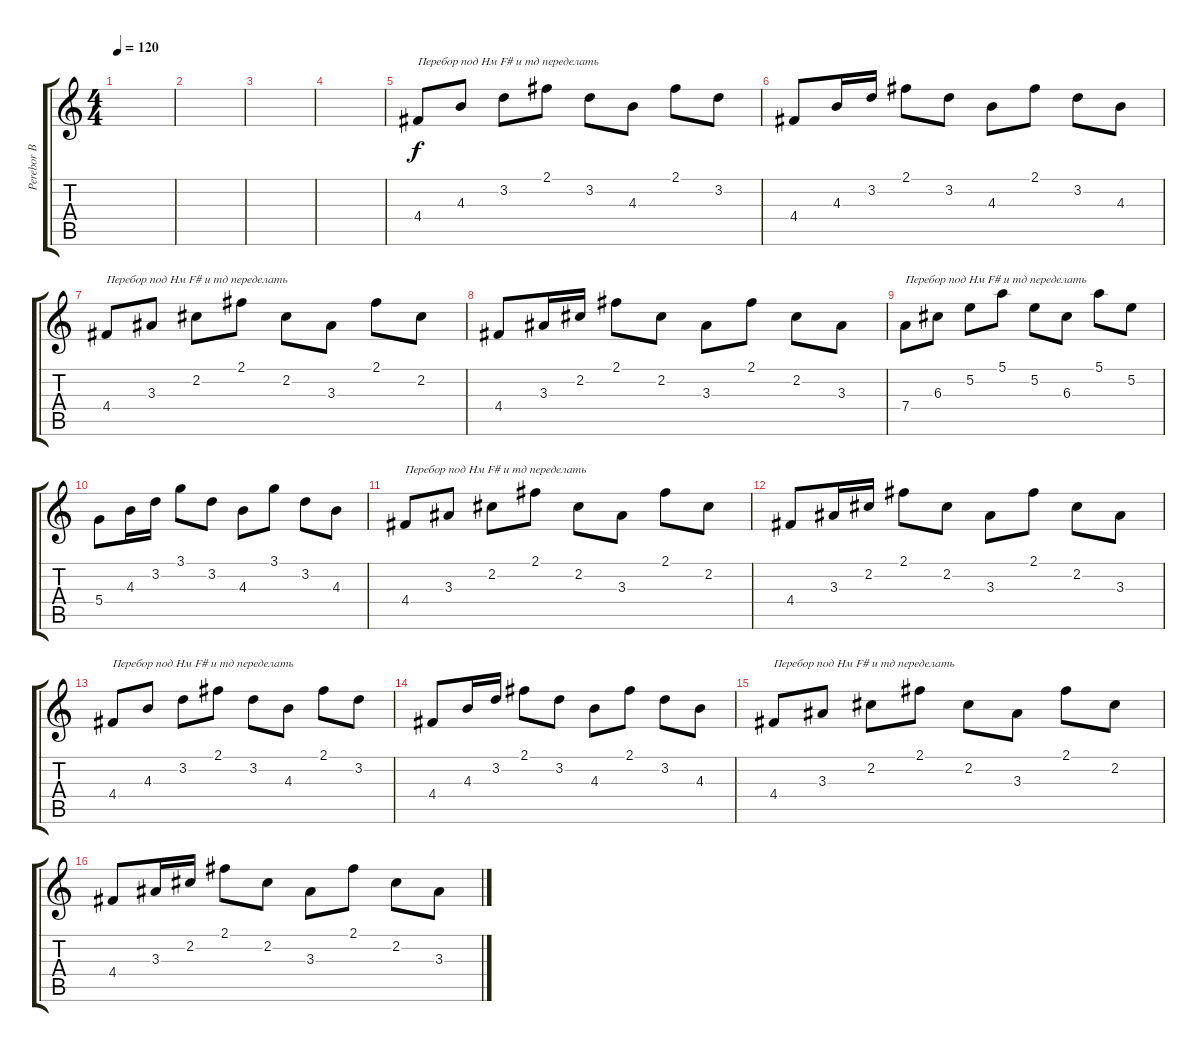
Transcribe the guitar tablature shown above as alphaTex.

\track ("Perebor B" "Perebor B") {instrument acousticguitarsteel}
\staff {score tabs}
\tuning (E4 B3 G3 D3 A2 E2) {hide}
\ts (4 4)
\tempo 120
\clef g2
\ks c
|
|
|
|
4.4.8{txt "Перебор под Нм F# и тд переделать"} 4.3.8 3.2.8 2.1.8 3.2.8 4.3.8 2.1.8 3.2.8 |
4.4.8 4.3.16 3.2.16 2.1.8 3.2.8 4.3.8 2.1.8 3.2.8 4.3.8 |
4.4.8{txt "Перебор под Нм F# и тд переделать"} 3.3.8 2.2.8 2.1.8 2.2.8 3.3.8 2.1.8 2.2.8 |
4.4.8 3.3.16 2.2.16 2.1.8 2.2.8 3.3.8 2.1.8 2.2.8 3.3.8 |
7.4.8{txt "Перебор под Нм F# и тд переделать"} 6.3.8 5.2.8 5.1.8 5.2.8 6.3.8 5.1.8 5.2.8 |
5.4.8 4.3.16 3.2.16 3.1.8 3.2.8 4.3.8 3.1.8 3.2.8 4.3.8 |
4.4.8{txt "Перебор под Нм F# и тд переделать"} 3.3.8 2.2.8 2.1.8 2.2.8 3.3.8 2.1.8 2.2.8 |
4.4.8 3.3.16 2.2.16 2.1.8 2.2.8 3.3.8 2.1.8 2.2.8 3.3.8 |
4.4.8{txt "Перебор под Нм F# и тд переделать"} 4.3.8 3.2.8 2.1.8 3.2.8 4.3.8 2.1.8 3.2.8 |
4.4.8 4.3.16 3.2.16 2.1.8 3.2.8 4.3.8 2.1.8 3.2.8 4.3.8 |
4.4.8{txt "Перебор под Нм F# и тд переделать"} 3.3.8 2.2.8 2.1.8 2.2.8 3.3.8 2.1.8 2.2.8 |
4.4.8 3.3.16 2.2.16 2.1.8 2.2.8 3.3.8 2.1.8 2.2.8 3.3.8
